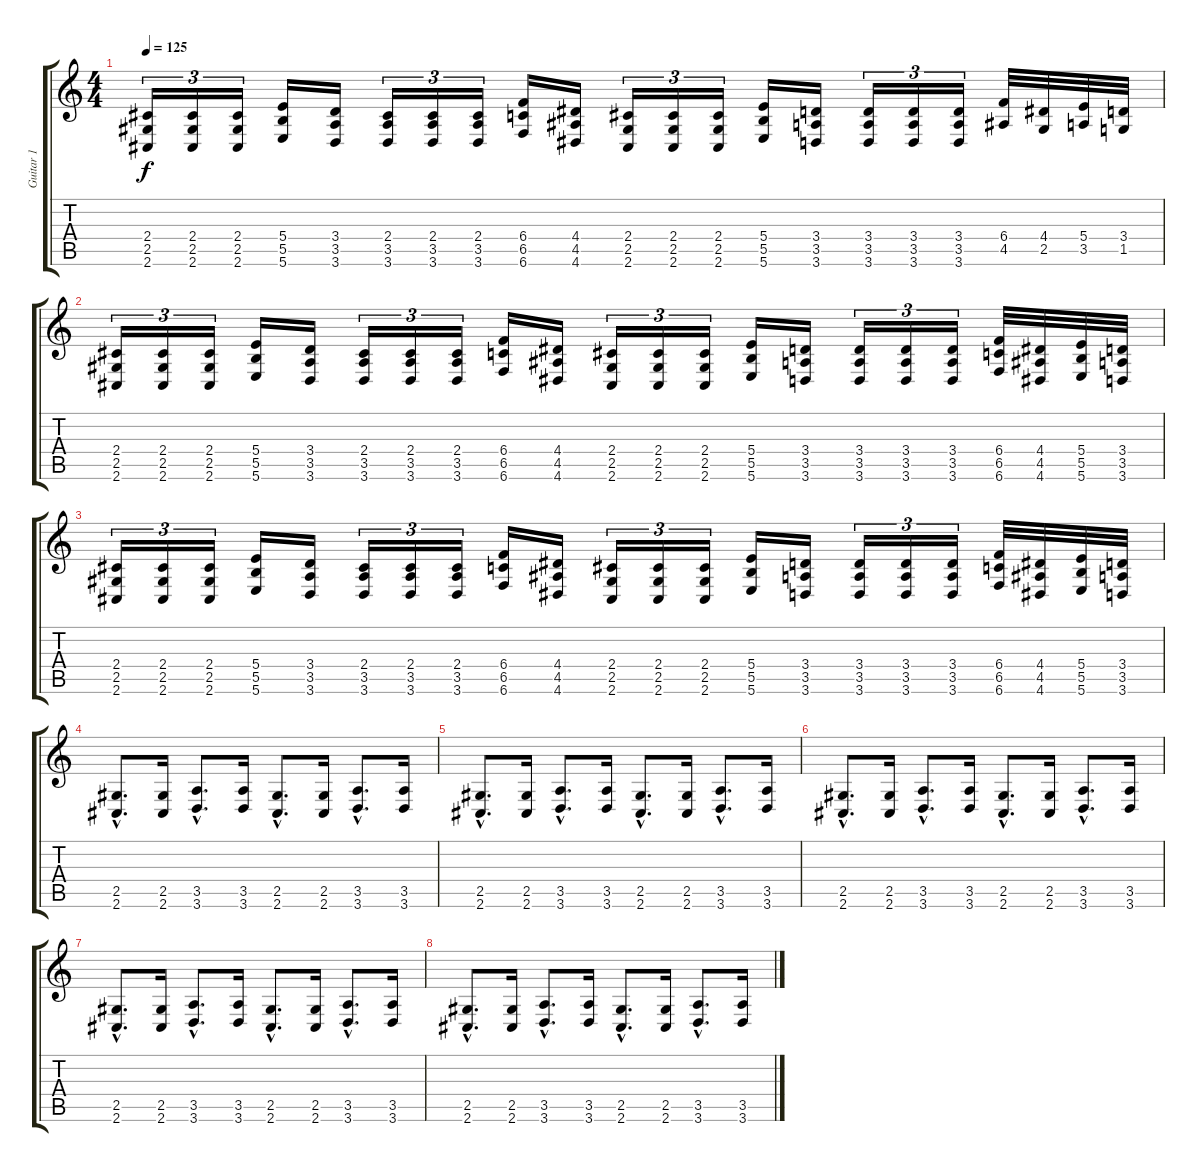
\track ("Guitar 1" "Guitar 1") {instrument distortionguitar}
\staff {score tabs}
\tuning (Db4 Ab3 E3 B2 Gb2 B1) {hide}
\ts (4 4)
\tempo 125
\clef g2
\ks c
(2.4 2.5 2.6).16{tu (3 2) dy f} (2.4 2.5 2.6).16{tu (3 2)} (2.4 2.5 2.6).16{tu (3 2)} (5.4 5.5 5.6).16 (3.4 3.5 3.6).16 (2.4 3.5 3.6).16{tu (3 2)} (2.4 3.5 3.6).16{tu (3 2)} (2.4 3.5 3.6).16{tu (3 2)} (6.4 6.5 6.6).16 (4.4 4.5 4.6).16 (2.4 2.5 2.6).16{tu (3 2)} (2.4 2.5 2.6).16{tu (3 2)} (2.4 2.5 2.6).16{tu (3 2)} (5.4 5.5 5.6).16 (3.4 3.5 3.6).16 (3.4 3.5 3.6).16{tu (3 2)} (3.4 3.5 3.6).16{tu (3 2)} (3.4 3.5 3.6).16{tu (3 2)} (6.4 4.5).32 (4.4 2.5).32 (5.4 3.5).32 (3.4 1.5).32 |
(2.4 2.5 2.6).16{tu (3 2)} (2.4 2.5 2.6).16{tu (3 2)} (2.4 2.5 2.6).16{tu (3 2)} (5.4 5.5 5.6).16 (3.4 3.5 3.6).16 (2.4 3.5 3.6).16{tu (3 2)} (2.4 3.5 3.6).16{tu (3 2)} (2.4 3.5 3.6).16{tu (3 2)} (6.4 6.5 6.6).16 (4.4 4.5 4.6).16 (2.4 2.5 2.6).16{tu (3 2)} (2.4 2.5 2.6).16{tu (3 2)} (2.4 2.5 2.6).16{tu (3 2)} (5.4 5.5 5.6).16 (3.4 3.5 3.6).16 (3.4 3.5 3.6).16{tu (3 2)} (3.4 3.5 3.6).16{tu (3 2)} (3.4 3.5 3.6).16{tu (3 2)} (6.4 6.5 6.6).32 (4.4 4.5 4.6).32 (5.4 5.5 5.6).32 (3.4 3.5 3.6).32 |
(2.4 2.5 2.6).16{tu (3 2)} (2.4 2.5 2.6).16{tu (3 2)} (2.4 2.5 2.6).16{tu (3 2)} (5.4 5.5 5.6).16 (3.4 3.5 3.6).16 (2.4 3.5 3.6).16{tu (3 2)} (2.4 3.5 3.6).16{tu (3 2)} (2.4 3.5 3.6).16{tu (3 2)} (6.4 6.5 6.6).16 (4.4 4.5 4.6).16 (2.4 2.5 2.6).16{tu (3 2)} (2.4 2.5 2.6).16{tu (3 2)} (2.4 2.5 2.6).16{tu (3 2)} (5.4 5.5 5.6).16 (3.4 3.5 3.6).16 (3.4 3.5 3.6).16{tu (3 2)} (3.4 3.5 3.6).16{tu (3 2)} (3.4 3.5 3.6).16{tu (3 2)} (6.4 6.5 6.6).32 (4.4 4.5 4.6).32 (5.4 5.5 5.6).32 (3.4 3.5 3.6).32 |
(2.5{hac} 2.6{hac}).8{d} (2.5 2.6).16 (3.5{hac} 3.6{hac}).8{d} (3.5 3.6).16 (2.5{hac} 2.6{hac}).8{d} (2.5 2.6).16 (3.5{hac} 3.6{hac}).8{d} (3.5 3.6).16 |
(2.5{hac} 2.6{hac}).8{d} (2.5 2.6).16 (3.5{hac} 3.6{hac}).8{d} (3.5 3.6).16 (2.5{hac} 2.6{hac}).8{d} (2.5 2.6).16 (3.5{hac} 3.6{hac}).8{d} (3.5 3.6).16 |
(2.5{hac} 2.6{hac}).8{d} (2.5 2.6).16 (3.5{hac} 3.6{hac}).8{d} (3.5 3.6).16 (2.5{hac} 2.6{hac}).8{d} (2.5 2.6).16 (3.5{hac} 3.6{hac}).8{d} (3.5 3.6).16 |
(2.5{hac} 2.6{hac}).8{d} (2.5 2.6).16 (3.5{hac} 3.6{hac}).8{d} (3.5 3.6).16 (2.5{hac} 2.6{hac}).8{d} (2.5 2.6).16 (3.5{hac} 3.6{hac}).8{d} (3.5 3.6).16 |
(2.5{hac} 2.6{hac}).8{d} (2.5 2.6).16 (3.5{hac} 3.6{hac}).8{d} (3.5 3.6).16 (2.5{hac} 2.6{hac}).8{d} (2.5 2.6).16 (3.5{hac} 3.6{hac}).8{d} (3.5 3.6).16
